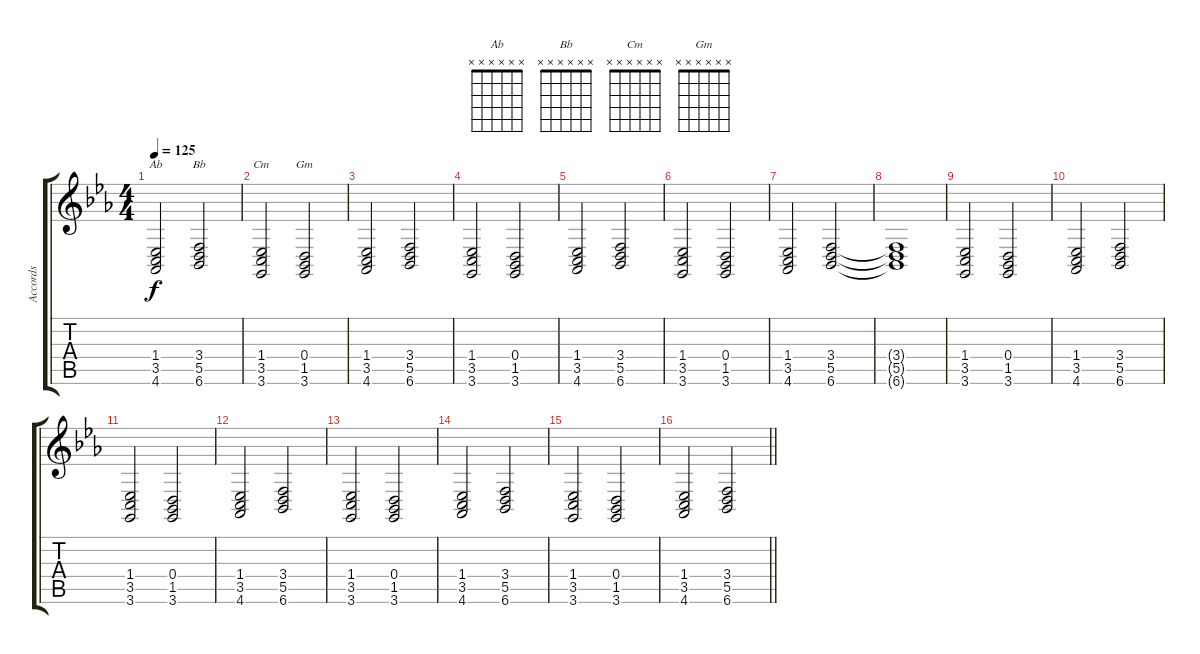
\track ("Accords" "Accords") {instrument drawbarorgan}
\staff {score tabs}
\tuning (E4 B3 G3 D3 A2 E2) {hide}
\chord ("Ab" x x x x x x)
\chord ("Bb" x x x x x x)
\chord ("Cm" x x x x x x)
\chord ("Gm" x x x x x x)
\ts (4 4)
\tempo 125
\clef g2
\ks eb
(1.4 3.5 4.6).2{ch "Ab" dy f} (3.4 5.5 6.6).2{ch "Bb"} |
(1.4 3.5 3.6).2{ch "Cm"} (0.4 1.5 3.6).2{ch "Gm"} |
(1.4 3.5 4.6).2 (3.4 5.5 6.6).2 |
(1.4 3.5 3.6).2 (0.4 1.5 3.6).2 |
(1.4 3.5 4.6).2 (3.4 5.5 6.6).2 |
(1.4 3.5 3.6).2 (0.4 1.5 3.6).2 |
(1.4 3.5 4.6).2 (3.4 5.5 6.6).2 |
(3.4{t} 5.5{t} 6.6{t}).1 |
(1.4 3.5 3.6).2 (0.4 1.5 3.6).2 |
(1.4 3.5 4.6).2 (3.4 5.5 6.6).2 |
(1.4 3.5 3.6).2 (0.4 1.5 3.6).2 |
(1.4 3.5 4.6).2 (3.4 5.5 6.6).2 |
(1.4 3.5 3.6).2 (0.4 1.5 3.6).2 |
(1.4 3.5 4.6).2 (3.4 5.5 6.6).2 |
(1.4 3.5 3.6).2 (0.4 1.5 3.6).2 |
\barLineRight lightlight
(1.4 3.5 4.6).2 (3.4 5.5 6.6).2
